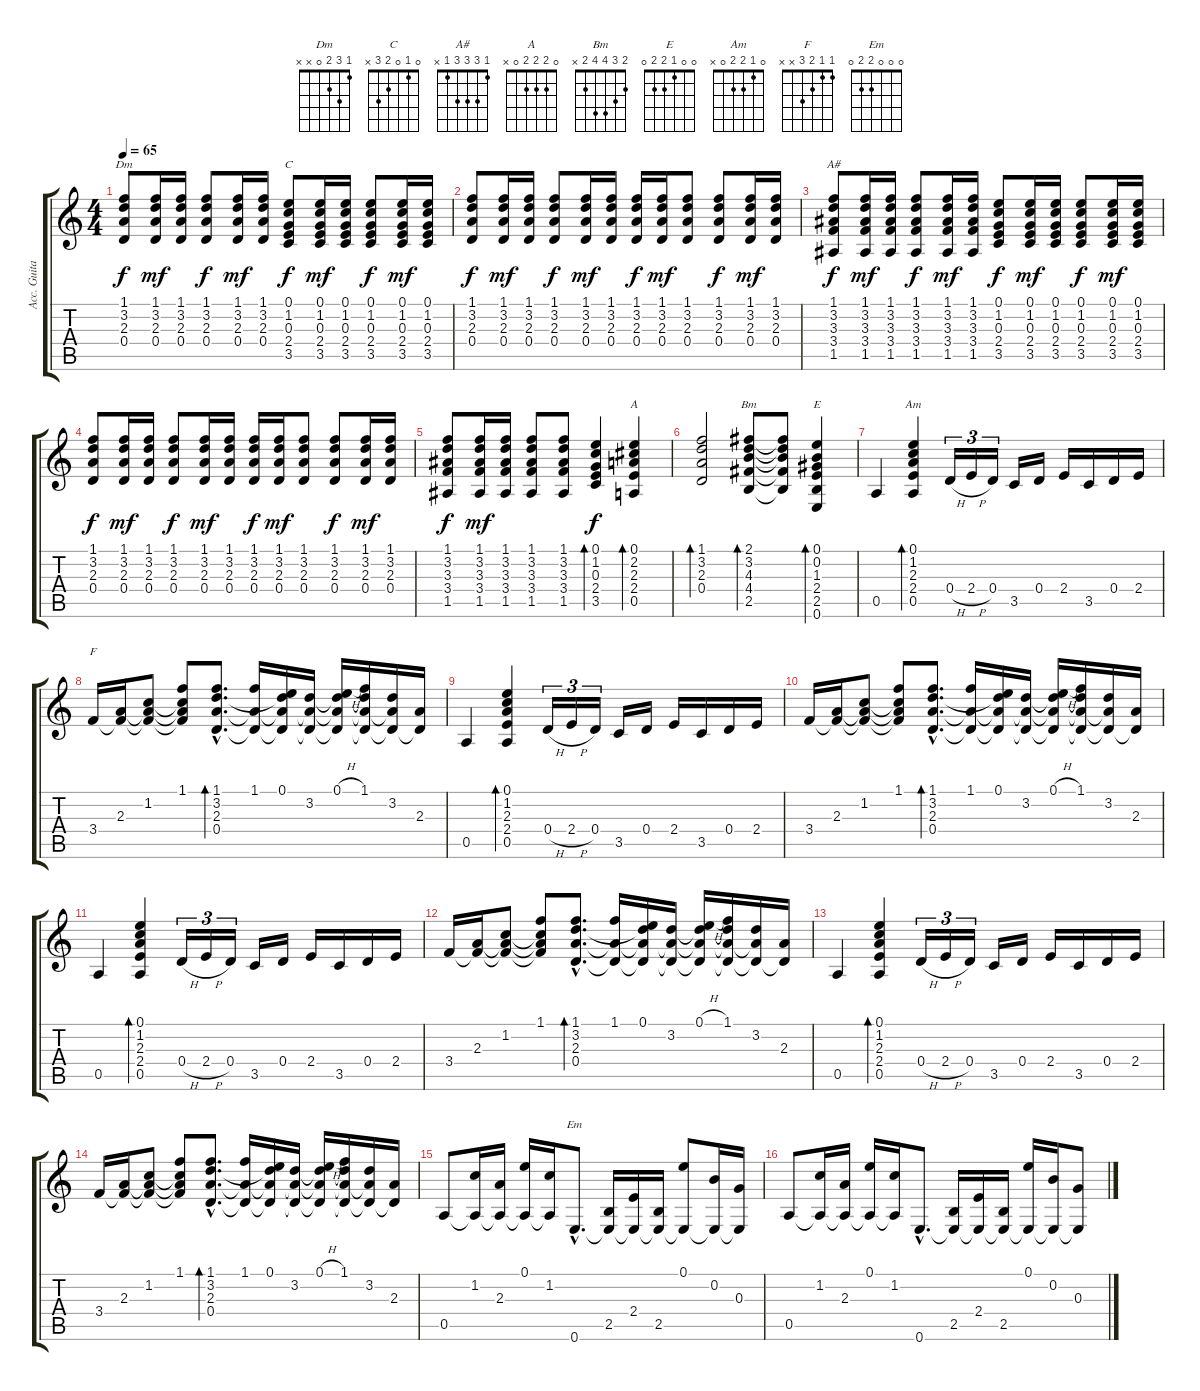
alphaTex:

\track ("Acc. Guitar" "Acc. Guita") {instrument acousticguitarsteel}
\staff {score tabs}
\tuning (E4 B3 G3 D3 A2 E2) {hide}
\chord ("Dm" 1 3 2 0 x x)
\chord ("C" 0 1 0 2 3 x)
\chord ("A#" 1 3 3 3 1 x)
\chord ("A" 0 2 2 2 0 x)
\chord ("Bm" 2 3 4 4 2 x)
\chord ("E" 0 0 1 2 2 0)
\chord ("Am" 0 1 2 2 0 x)
\chord ("F" 1 1 2 3 x x)
\chord ("Em" 0 0 0 2 2 0)
\ts (4 4)
\tempo 65
\clef g2
\ks c
(1.1 3.2 2.3 0.4).8{ch "Dm" dy f} (1.1 3.2 2.3 0.4).16{dy mf} (1.1 3.2 2.3 0.4).16 (1.1 3.2 2.3 0.4).8{dy f} (1.1 3.2 2.3 0.4).16{dy mf} (1.1 3.2 2.3 0.4).16 (0.1 1.2 0.3 2.4 3.5).8{ch "C" dy f} (0.1 1.2 0.3 2.4 3.5).16{dy mf} (0.1 1.2 0.3 2.4 3.5).16 (0.1 1.2 0.3 2.4 3.5).8{dy f} (0.1 1.2 0.3 2.4 3.5).16{dy mf} (0.1 1.2 0.3 2.4 3.5).16 |
(1.1 3.2 2.3 0.4).8{dy f} (1.1 3.2 2.3 0.4).16{dy mf} (1.1 3.2 2.3 0.4).16 (1.1 3.2 2.3 0.4).8{dy f} (1.1 3.2 2.3 0.4).16{dy mf} (1.1 3.2 2.3 0.4).16 (1.1 3.2 2.3 0.4).16{dy f} (1.1 3.2 2.3 0.4).16{dy mf} (1.1 3.2 2.3 0.4).8 (1.1 3.2 2.3 0.4).8{dy f} (1.1 3.2 2.3 0.4).16{dy mf} (1.1 3.2 2.3 0.4).16 |
(1.1 3.2 3.3 3.4 1.5).8{ch "A#" dy f} (1.1 3.2 3.3 3.4 1.5).16{dy mf} (1.1 3.2 3.3 3.4 1.5).16 (1.1 3.2 3.3 3.4 1.5).8{dy f} (1.1 3.2 3.3 3.4 1.5).16{dy mf} (1.1 3.2 3.3 3.4 1.5).16 (0.1 1.2 0.3 2.4 3.5).8{dy f} (0.1 1.2 0.3 2.4 3.5).16{dy mf} (0.1 1.2 0.3 2.4 3.5).16 (0.1 1.2 0.3 2.4 3.5).8{dy f} (0.1 1.2 0.3 2.4 3.5).16{dy mf} (0.1 1.2 0.3 2.4 3.5).16 |
(1.1 3.2 2.3 0.4).8{dy f} (1.1 3.2 2.3 0.4).16{dy mf} (1.1 3.2 2.3 0.4).16 (1.1 3.2 2.3 0.4).8{dy f} (1.1 3.2 2.3 0.4).16{dy mf} (1.1 3.2 2.3 0.4).16 (1.1 3.2 2.3 0.4).16{dy f} (1.1 3.2 2.3 0.4).16{dy mf} (1.1 3.2 2.3 0.4).8 (1.1 3.2 2.3 0.4).8{dy f} (1.1 3.2 2.3 0.4).16{dy mf} (1.1 3.2 2.3 0.4).16 |
(1.1 3.2 3.3 3.4 1.5).8{dy f} (1.1 3.2 3.3 3.4 1.5).16{dy mf} (1.1 3.2 3.3 3.4 1.5).16 (1.1 3.2 3.3 3.4 1.5).8 (1.1 3.2 3.3 3.4 1.5).8 (0.1 1.2 0.3 2.4 3.5).4{bd 60 dy f} (0.1 2.2 2.3 2.4 0.5).4{bd 60 ch "A"} |
(1.1 3.2 2.3 0.4).2{bd 60} (2.1 3.2 4.3 4.4 2.5).8{bd 60 ch "Bm"} (2.1{t} 3.2{t} 4.3{t} 4.4{t} 2.5{t}).8 (0.1 0.2 1.3 2.4 2.5 0.6).4{bd 60 ch "E"} |
0.5.4{volume 14} (0.1 1.2 2.3 2.4 0.5).4{bd 120 ch "Am"} 0.4{h}.16{tu (3 2)} 2.4{h}.16{tu (3 2)} 0.4.16{tu (3 2)} 3.5.16 0.4.16 2.4.16 3.5.16 0.4.16 2.4.16 |
3.4.16{ch "F"} (2.3 3.4{t}).16 (1.2 2.3{t} 3.4{t}).8 (1.1 1.2{t} 2.3{t} 3.4{t}).8 (1.1{hac} 3.2{hac} 2.3{hac} 0.4{hac}).8{d bd 120} (1.1 2.3{t} 0.4{t}).16 (0.1 3.2{t} 2.3{t} 0.4{t}).16 (3.2 2.3{t} 0.4{t}).16 (0.1{h} 3.2{t} 2.3{t} 0.4{t}).16 (1.1 3.2{t} 2.3{t} 0.4{t}).16 (3.2 2.3{t} 0.4{t}).16 (2.3 0.4{t}).16 |
0.5.4 (0.1 1.2 2.3 2.4 0.5).4{bd 120} 0.4{h}.16{tu (3 2)} 2.4{h}.16{tu (3 2)} 0.4.16{tu (3 2)} 3.5.16 0.4.16 2.4.16 3.5.16 0.4.16 2.4.16 |
3.4.16 (2.3 3.4{t}).16 (1.2 2.3{t} 3.4{t}).8 (1.1 1.2{t} 2.3{t} 3.4{t}).8 (1.1{hac} 3.2{hac} 2.3{hac} 0.4{hac}).8{d bd 120} (1.1 2.3{t} 0.4{t}).16 (0.1 3.2{t} 2.3{t} 0.4{t}).16 (3.2 2.3{t} 0.4{t}).16 (0.1{h} 3.2{t} 2.3{t} 0.4{t}).16 (1.1 3.2{t} 2.3{t} 0.4{t}).16 (3.2 2.3{t} 0.4{t}).16 (2.3 0.4{t}).16 |
0.5.4 (0.1 1.2 2.3 2.4 0.5).4{bd 120} 0.4{h}.16{tu (3 2)} 2.4{h}.16{tu (3 2)} 0.4.16{tu (3 2)} 3.5.16 0.4.16 2.4.16 3.5.16 0.4.16 2.4.16 |
3.4.16 (2.3 3.4{t}).16 (1.2 2.3{t} 3.4{t}).8 (1.1 1.2{t} 2.3{t} 3.4{t}).8 (1.1{hac} 3.2{hac} 2.3{hac} 0.4{hac}).8{d bd 120} (1.1 2.3{t} 0.4{t}).16 (0.1 3.2{t} 2.3{t} 0.4{t}).16 (3.2 2.3{t} 0.4{t}).16 (0.1{h} 3.2{t} 2.3{t} 0.4{t}).16 (1.1 3.2{t} 2.3{t} 0.4{t}).16 (3.2 2.3{t} 0.4{t}).16 (2.3 0.4{t}).16 |
0.5.4 (0.1 1.2 2.3 2.4 0.5).4{bd 120} 0.4{h}.16{tu (3 2)} 2.4{h}.16{tu (3 2)} 0.4.16{tu (3 2)} 3.5.16 0.4.16 2.4.16 3.5.16 0.4.16 2.4.16 |
3.4.16 (2.3 3.4{t}).16 (1.2 2.3{t} 3.4{t}).8 (1.1 1.2{t} 2.3{t} 3.4{t}).8 (1.1{hac} 3.2{hac} 2.3{hac} 0.4{hac}).8{d bd 120} (1.1 2.3{t} 0.4{t}).16 (0.1 3.2{t} 2.3{t} 0.4{t}).16 (3.2 2.3{t} 0.4{t}).16 (0.1{h} 3.2{t} 2.3{t} 0.4{t}).16 (1.1 3.2{t} 2.3{t} 0.4{t}).16 (3.2 2.3{t} 0.4{t}).16 (2.3 0.4{t}).16 |
0.5.8 (1.2 0.5{t}).16 (2.3 0.5{t}).16 (0.1 0.5{t}).16 (1.2 0.5{t}).16 0.6{hac}.8{d ch "Em"} (2.5 0.6{t}).16 (2.4 0.6{t}).16 (2.5 0.6{t}).16 (0.1 0.6{t}).8 (0.2 0.6{t}).16 (0.3 0.6{t}).16 |
0.5.8{volume 12} (1.2 0.5{t}).16 (2.3 0.5{t}).16 (0.1 0.5{t}).16 (1.2 0.5{t}).16 0.6{hac}.8{d} (2.5 0.6{t}).16 (2.4 0.6{t}).16 (2.5 0.6{t}).16 (0.1 0.6{t}).16 (0.2 0.6{t}).16 (0.3 0.6{t}).8
